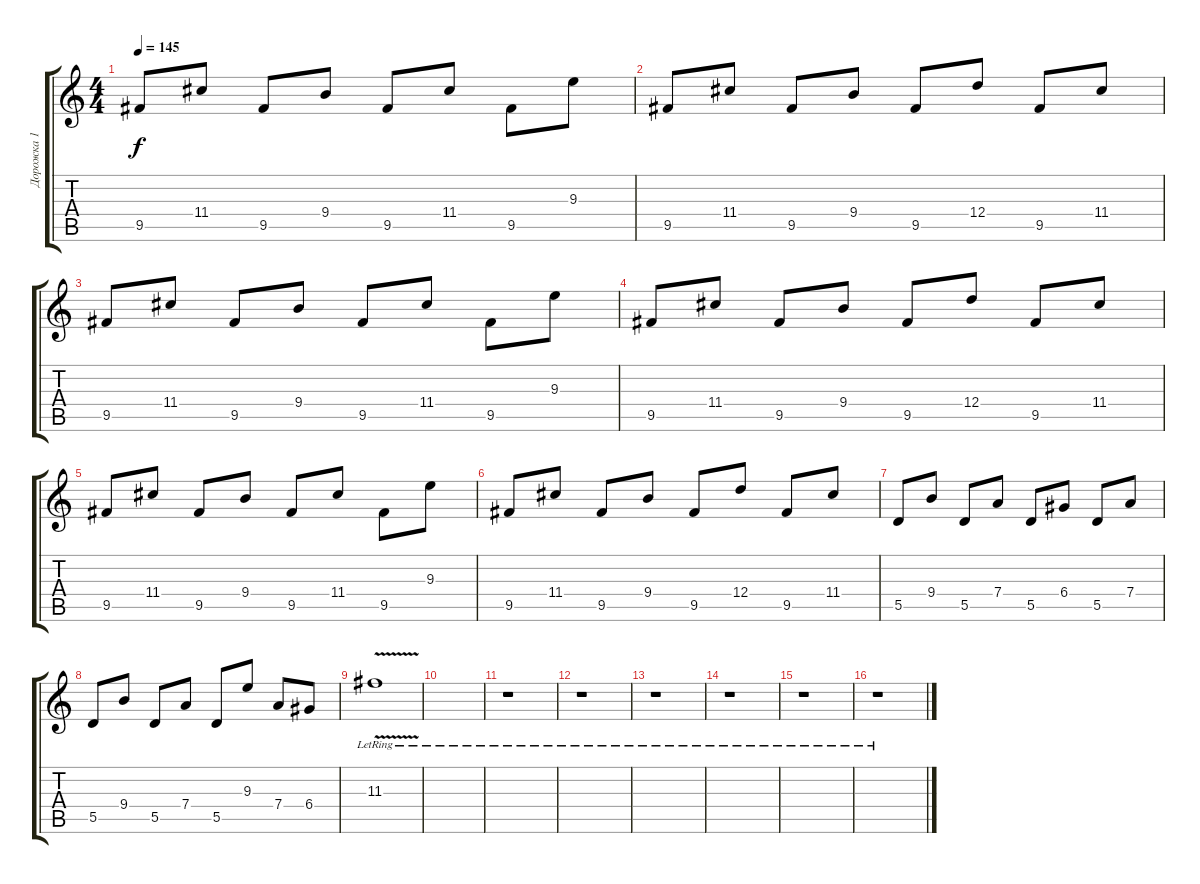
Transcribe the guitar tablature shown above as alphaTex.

\track ("Дорожка 1" "Дорожка 1") {instrument distortionguitar}
\staff {score tabs}
\tuning (E4 B3 G3 D3 A2 E2) {hide}
\ts (4 4)
\tempo 145
\clef g2
\ks c
9.5.8{dy f} 11.4.8 9.5.8 9.4.8 9.5.8 11.4.8 9.5.8 9.3.8 |
9.5.8 11.4.8 9.5.8 9.4.8 9.5.8 12.4.8 9.5.8 11.4.8 |
9.5.8 11.4.8 9.5.8 9.4.8 9.5.8 11.4.8 9.5.8 9.3.8 |
9.5.8 11.4.8 9.5.8 9.4.8 9.5.8 12.4.8 9.5.8 11.4.8 |
9.5.8 11.4.8 9.5.8 9.4.8 9.5.8 11.4.8 9.5.8 9.3.8 |
9.5.8 11.4.8 9.5.8 9.4.8 9.5.8 12.4.8 9.5.8 11.4.8 |
5.5.8 9.4.8 5.5.8 7.4.8 5.5.8 6.4.8 5.5.8 7.4.8 |
5.5.8 9.4.8 5.5.8 7.4.8 5.5.8 9.3.8 7.4.8 6.4.8 |
11.3{v lr}.1 |
|
r.1 |
r.1 |
r.1 |
r.1 |
r.1 |
r.1
